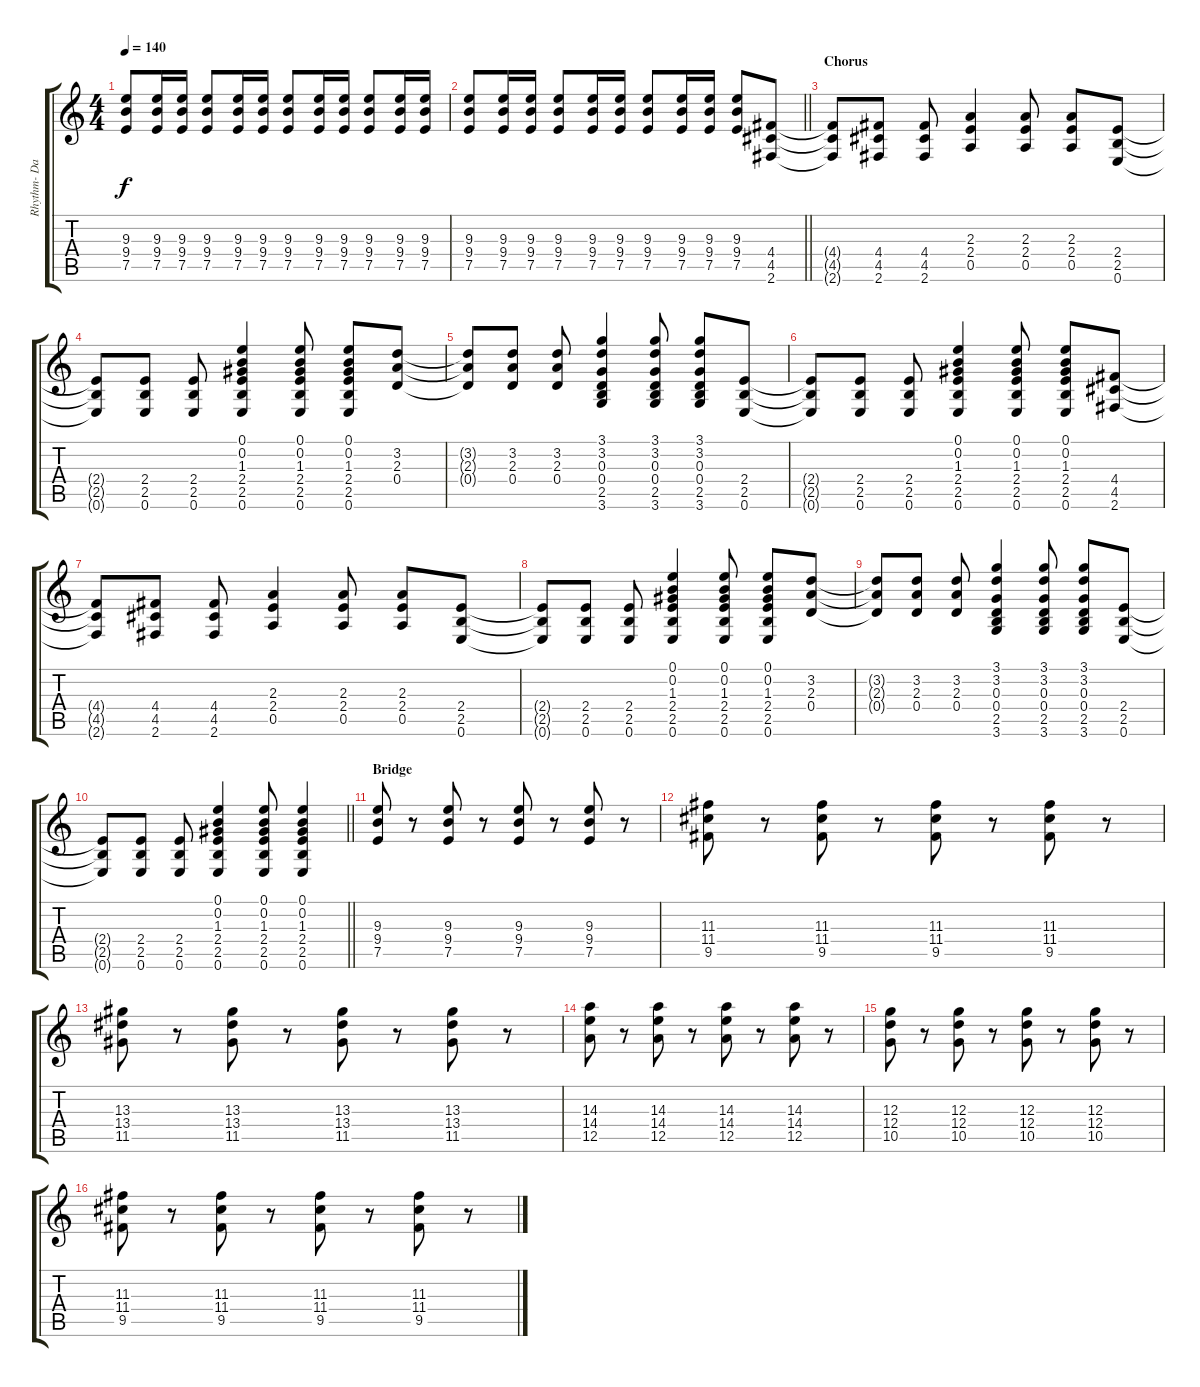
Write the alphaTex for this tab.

\track ("Rhythm- Dave Grohl" "Rhythm- Da") {instrument overdrivenguitar}
\staff {score tabs}
\tuning (E4 B3 G3 D3 A2 E2) {hide}
\ts (4 4)
\tempo 140
\clef g2
\ks c
(9.3 9.4 7.5).8{dy f} (9.3 9.4 7.5).16 (9.3 9.4 7.5).16 (9.3 9.4 7.5).8 (9.3 9.4 7.5).16 (9.3 9.4 7.5).16 (9.3 9.4 7.5).8 (9.3 9.4 7.5).16 (9.3 9.4 7.5).16 (9.3 9.4 7.5).8 (9.3 9.4 7.5).16 (9.3 9.4 7.5).16 |
\barLineRight lightlight
(9.3 9.4 7.5).8 (9.3 9.4 7.5).16 (9.3 9.4 7.5).16 (9.3 9.4 7.5).8 (9.3 9.4 7.5).16 (9.3 9.4 7.5).16 (9.3 9.4 7.5).8 (9.3 9.4 7.5).16 (9.3 9.4 7.5).16 (9.3 9.4 7.5).8 (4.4 4.5 2.6).8 |
\section ("" "Chorus")
(4.4{t} 4.5{t} 2.6{t}).8 (4.4 4.5 2.6).8 (4.4 4.5 2.6).8 (2.3 2.4 0.5).4 (2.3 2.4 0.5).8 (2.3 2.4 0.5).8 (2.4 2.5 0.6).8 |
(2.4{t} 2.5{t} 0.6{t}).8 (2.4 2.5 0.6).8 (2.4 2.5 0.6).8 (0.1 0.2 1.3 2.4 2.5 0.6).4 (0.1 0.2 1.3 2.4 2.5 0.6).8 (0.1 0.2 1.3 2.4 2.5 0.6).8 (3.2 2.3 0.4).8 |
(3.2{t} 2.3{t} 0.4{t}).8 (3.2 2.3 0.4).8 (3.2 2.3 0.4).8 (3.1 3.2 0.3 0.4 2.5 3.6).4 (3.1 3.2 0.3 0.4 2.5 3.6).8 (3.1 3.2 0.3 0.4 2.5 3.6).8 (2.4 2.5 0.6).8 |
(2.4{t} 2.5{t} 0.6{t}).8 (2.4 2.5 0.6).8 (2.4 2.5 0.6).8 (0.1 0.2 1.3 2.4 2.5 0.6).4 (0.1 0.2 1.3 2.4 2.5 0.6).8 (0.1 0.2 1.3 2.4 2.5 0.6).8 (4.4 4.5 2.6).8 |
(4.4{t} 4.5{t} 2.6{t}).8 (4.4 4.5 2.6).8 (4.4 4.5 2.6).8 (2.3 2.4 0.5).4 (2.3 2.4 0.5).8 (2.3 2.4 0.5).8 (2.4 2.5 0.6).8 |
(2.4{t} 2.5{t} 0.6{t}).8 (2.4 2.5 0.6).8 (2.4 2.5 0.6).8 (0.1 0.2 1.3 2.4 2.5 0.6).4 (0.1 0.2 1.3 2.4 2.5 0.6).8 (0.1 0.2 1.3 2.4 2.5 0.6).8 (3.2 2.3 0.4).8 |
(3.2{t} 2.3{t} 0.4{t}).8 (3.2 2.3 0.4).8 (3.2 2.3 0.4).8 (3.1 3.2 0.3 0.4 2.5 3.6).4 (3.1 3.2 0.3 0.4 2.5 3.6).8 (3.1 3.2 0.3 0.4 2.5 3.6).8 (2.4 2.5 0.6).8 |
\barLineRight lightlight
(2.4{t} 2.5{t} 0.6{t}).8 (2.4 2.5 0.6).8 (2.4 2.5 0.6).8 (0.1 0.2 1.3 2.4 2.5 0.6).4 (0.1 0.2 1.3 2.4 2.5 0.6).8 (0.1 0.2 1.3 2.4 2.5 0.6).4 |
\section ("" "Bridge")
(9.3 9.4 7.5).8 r.8 (9.3 9.4 7.5).8 r.8 (9.3 9.4 7.5).8 r.8 (9.3 9.4 7.5).8 r.8 |
(11.3 11.4 9.5).8 r.8 (11.3 11.4 9.5).8 r.8 (11.3 11.4 9.5).8 r.8 (11.3 11.4 9.5).8 r.8 |
(13.3 13.4 11.5).8 r.8 (13.3 13.4 11.5).8 r.8 (13.3 13.4 11.5).8 r.8 (13.3 13.4 11.5).8 r.8 |
(14.3 14.4 12.5).8 r.8 (14.3 14.4 12.5).8 r.8 (14.3 14.4 12.5).8 r.8 (14.3 14.4 12.5).8 r.8 |
(12.3 12.4 10.5).8 r.8 (12.3 12.4 10.5).8 r.8 (12.3 12.4 10.5).8 r.8 (12.3 12.4 10.5).8 r.8 |
(11.3 11.4 9.5).8 r.8 (11.3 11.4 9.5).8 r.8 (11.3 11.4 9.5).8 r.8 (11.3 11.4 9.5).8 r.8
